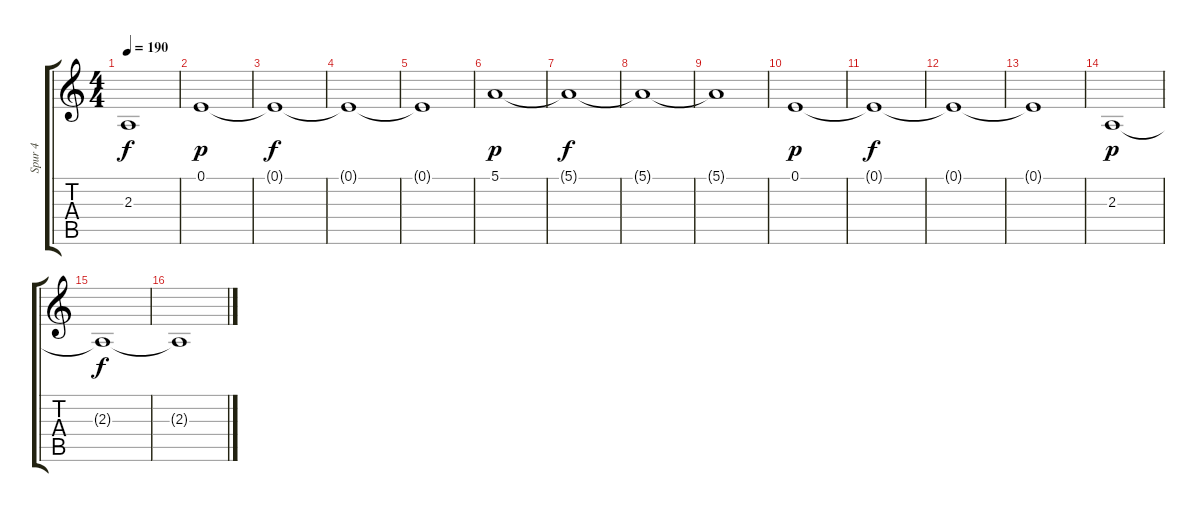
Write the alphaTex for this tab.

\track ("Spur 4" "Spur 4") {instrument fx2soundtrack}
\staff {score tabs}
\tuning (E4 B3 G3 D3 A2 E2) {hide}
\ts (4 4)
\tempo 190
\clef g2
\ks c
2.3{t}.1{dy f} |
0.1.1{dy p} |
0.1{t}.1{dy f} |
0.1{t}.1 |
0.1{t}.1 |
5.1.1{dy p} |
5.1{t}.1{dy f} |
5.1{t}.1 |
5.1{t}.1 |
0.1.1{dy p} |
0.1{t}.1{dy f} |
0.1{t}.1 |
0.1{t}.1 |
2.3.1{dy p} |
2.3{t}.1{dy f} |
2.3{t}.1
